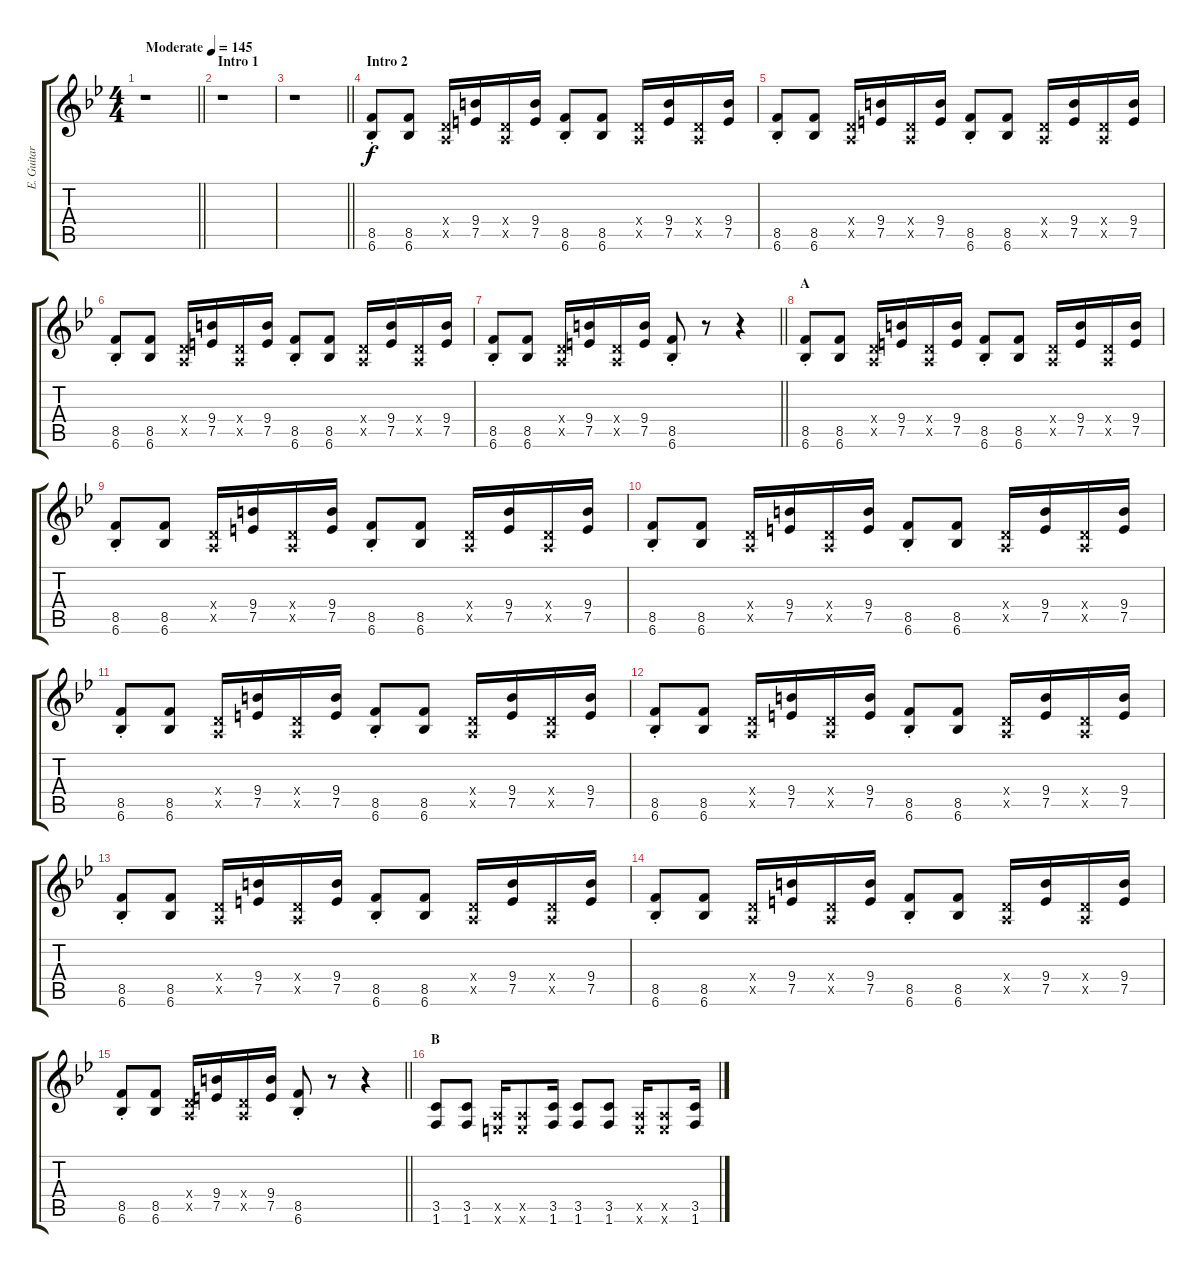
\track ("E. Guitar II" "E. Guitar ") {instrument overdrivenguitar}
\staff {score tabs}
\tuning (E4 B3 G3 D3 A2 E2) {hide}
\ts (4 4)
\tempo (145 "Moderate")
\clef g2
\barLineRight lightlight
\ks bb
r.1{dy f instrument overdrivenguitar} |
\section ("" "Intro 1")
r.1 |
\barLineRight lightlight
r.1 |
\section ("" "Intro 2")
(8.5{st} 6.6{st}).8 (8.5 6.6).8 (0.4{x} 0.5{x}).16 (9.4 7.5).16 (0.4{x} 0.5{x}).16 (9.4 7.5).16 (8.5{st} 6.6{st}).8 (8.5 6.6).8 (0.4{x} 0.5{x}).16 (9.4 7.5).16 (0.4{x} 0.5{x}).16 (9.4 7.5).16 |
(8.5{st} 6.6{st}).8 (8.5 6.6).8 (0.4{x} 0.5{x}).16 (9.4 7.5).16 (0.4{x} 0.5{x}).16 (9.4 7.5).16 (8.5{st} 6.6{st}).8 (8.5 6.6).8 (0.4{x} 0.5{x}).16 (9.4 7.5).16 (0.4{x} 0.5{x}).16 (9.4 7.5).16 |
(8.5{st} 6.6{st}).8 (8.5 6.6).8 (0.4{x} 0.5{x}).16 (9.4 7.5).16 (0.4{x} 0.5{x}).16 (9.4 7.5).16 (8.5{st} 6.6{st}).8 (8.5 6.6).8 (0.4{x} 0.5{x}).16 (9.4 7.5).16 (0.4{x} 0.5{x}).16 (9.4 7.5).16 |
\barLineRight lightlight
(8.5{st} 6.6{st}).8 (8.5 6.6).8 (0.4{x} 0.5{x}).16 (9.4 7.5).16 (0.4{x} 0.5{x}).16 (9.4 7.5).16 (8.5{st} 6.6{st}).8 r.8 r.4 |
\section ("" "A")
(8.5{st} 6.6{st}).8 (8.5 6.6).8 (0.4{x} 0.5{x}).16 (9.4 7.5).16 (0.4{x} 0.5{x}).16 (9.4 7.5).16 (8.5{st} 6.6{st}).8 (8.5 6.6).8 (0.4{x} 0.5{x}).16 (9.4 7.5).16 (0.4{x} 0.5{x}).16 (9.4 7.5).16 |
(8.5{st} 6.6{st}).8 (8.5 6.6).8 (0.4{x} 0.5{x}).16 (9.4 7.5).16 (0.4{x} 0.5{x}).16 (9.4 7.5).16 (8.5{st} 6.6{st}).8 (8.5 6.6).8 (0.4{x} 0.5{x}).16 (9.4 7.5).16 (0.4{x} 0.5{x}).16 (9.4 7.5).16 |
(8.5{st} 6.6{st}).8 (8.5 6.6).8 (0.4{x} 0.5{x}).16 (9.4 7.5).16 (0.4{x} 0.5{x}).16 (9.4 7.5).16 (8.5{st} 6.6{st}).8 (8.5 6.6).8 (0.4{x} 0.5{x}).16 (9.4 7.5).16 (0.4{x} 0.5{x}).16 (9.4 7.5).16 |
(8.5{st} 6.6{st}).8 (8.5 6.6).8 (0.4{x} 0.5{x}).16 (9.4 7.5).16 (0.4{x} 0.5{x}).16 (9.4 7.5).16 (8.5{st} 6.6{st}).8 (8.5 6.6).8 (0.4{x} 0.5{x}).16 (9.4 7.5).16 (0.4{x} 0.5{x}).16 (9.4 7.5).16 |
(8.5{st} 6.6{st}).8 (8.5 6.6).8 (0.4{x} 0.5{x}).16 (9.4 7.5).16 (0.4{x} 0.5{x}).16 (9.4 7.5).16 (8.5{st} 6.6{st}).8 (8.5 6.6).8 (0.4{x} 0.5{x}).16 (9.4 7.5).16 (0.4{x} 0.5{x}).16 (9.4 7.5).16 |
(8.5{st} 6.6{st}).8 (8.5 6.6).8 (0.4{x} 0.5{x}).16 (9.4 7.5).16 (0.4{x} 0.5{x}).16 (9.4 7.5).16 (8.5{st} 6.6{st}).8 (8.5 6.6).8 (0.4{x} 0.5{x}).16 (9.4 7.5).16 (0.4{x} 0.5{x}).16 (9.4 7.5).16 |
(8.5{st} 6.6{st}).8 (8.5 6.6).8 (0.4{x} 0.5{x}).16 (9.4 7.5).16 (0.4{x} 0.5{x}).16 (9.4 7.5).16 (8.5{st} 6.6{st}).8 (8.5 6.6).8 (0.4{x} 0.5{x}).16 (9.4 7.5).16 (0.4{x} 0.5{x}).16 (9.4 7.5).16 |
\barLineRight lightlight
(8.5{st} 6.6{st}).8 (8.5 6.6).8 (0.4{x} 0.5{x}).16 (9.4 7.5).16 (0.4{x} 0.5{x}).16 (9.4 7.5).16 (8.5{st} 6.6{st}).8 r.8 r.4 |
\section ("" "B")
(3.5 1.6).8 (3.5 1.6).8 (0.5{x} 0.6{x}).16 (0.5{x} 0.6{x}).8 (3.5 1.6).16 (3.5 1.6).8 (3.5 1.6).8 (0.5{x} 0.6{x}).16 (0.5{x} 0.6{x}).8 (3.5 1.6).16
